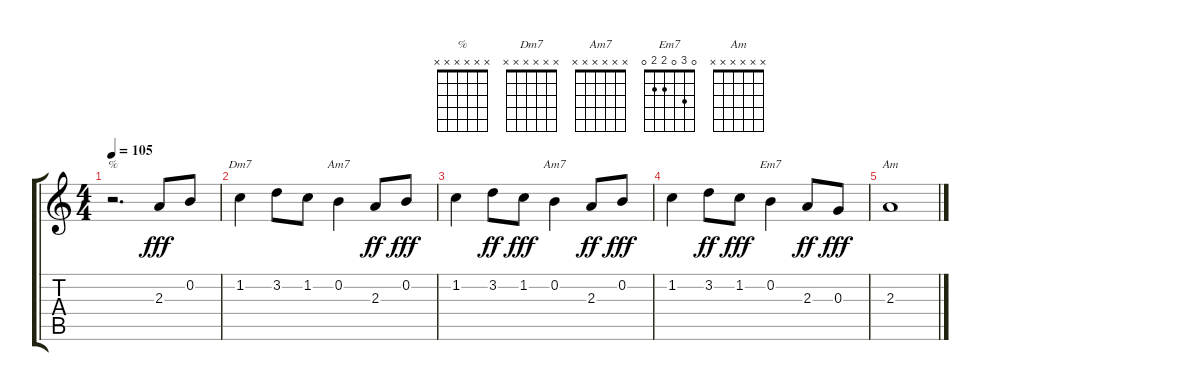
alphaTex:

\track "" {instrument acousticguitarnylon}
\staff {score tabs}
\tuning (E4 B3 G3 D3 A2 E2) {hide}
\chord ("%" x x x x x x)
\chord ("Dm7" x x x x x x)
\chord ("Am7" 0 1 0 2 0 x)
\chord ("Am7" x x x x x x)
\chord ("Em7" 0 3 0 2 2 0)
\chord ("Am" x x x x x x)
\ts (4 4)
\tempo 105
\clef g2
\ks aminor
r.2{d ch "%" dy mf} 2.3.8{dy fff} 0.2.8 |
1.2.4{ch "Dm7"} 3.2.8 1.2.8 0.2.4{ch "Am7"} 2.3.8{dy ff} 0.2.8{dy fff} |
1.2.4 3.2.8{dy ff} 1.2.8{dy fff} 0.2.4{ch "Am7"} 2.3.8{dy ff} 0.2.8{dy fff} |
1.2.4 3.2.8{dy ff} 1.2.8{dy fff} 0.2.4{ch "Em7"} 2.3.8{dy ff} 0.3.8{dy fff} |
2.3.1{ch "Am"}
